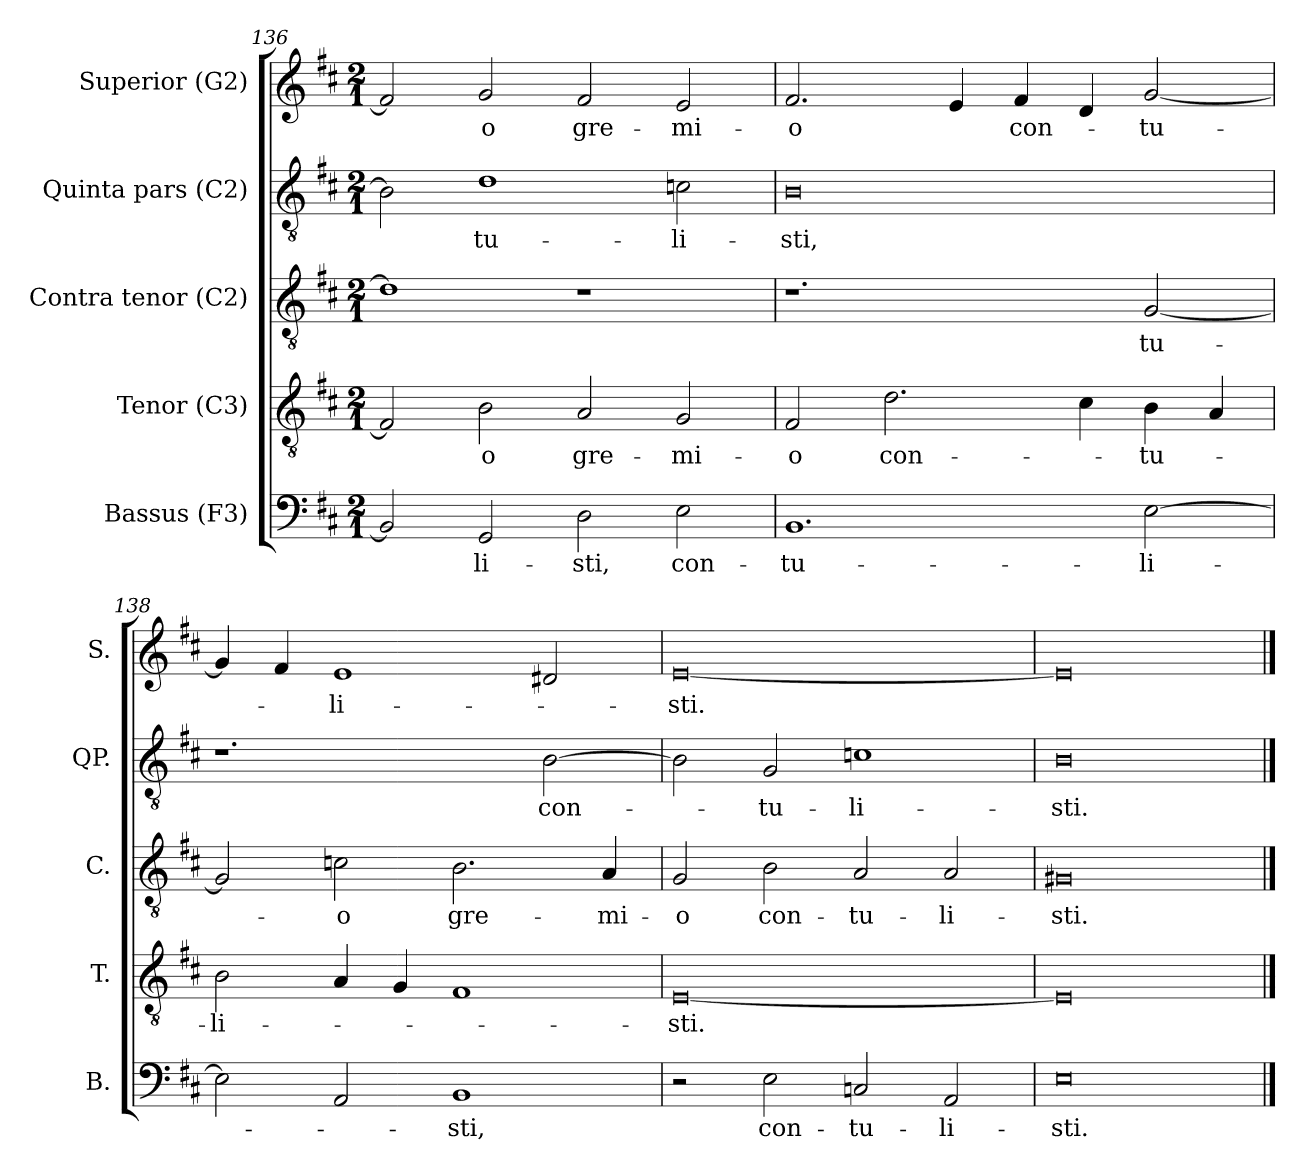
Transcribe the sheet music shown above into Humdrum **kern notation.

**kern	**text	**kern	**text	**kern	**text	**kern	**text	**kern	**text
*part5	*part5	*part4	*part4	*part3	*part3	*part2	*part2	*part1	*part1
*staff5	*staff5	*staff4	*staff4	*staff3	*staff3	*staff2	*staff2	*staff1	*staff1
*I"Bassus (F3)	*	*I"Tenor (C3)	*	*I"Contra tenor (C2)	*	*I"Quinta pars (C2)	*	*I"Superior (G2)	*
*I'B.	*	*I'T.	*	*I'C.	*	*I'QP.	*	*I'S.	*
*clefF4	*	*clefGv2	*	*clefGv2	*	*clefGv2	*	*clefG2	*
*	*	*ITrd7c12	*	*ITrd7c12	*	*ITrd7c12	*	*	*
*k[f#c#]	*	*k[f#c#]	*	*k[f#c#]	*	*k[f#c#]	*	*k[f#c#]	*
*D:	*	*D:	*	*D:	*	*D:	*	*D:	*
*M2/1	*	*M2/1	*	*M2/1	*	*M2/1	*	*M2/1	*
=136	=136	=136	=136	=136	=136	=136	=136	=136	=136
2BBi/]	.	2FF#i/]	.	1Di]	.	2BBi\]	.	2f#i/]	.
!	!LO:LY:b:color=#000000	!	!	!	!	!	!	!	!
!	!	!	!LO:LY:b:color=#000000	!	!	!	!	!	!
!	!	!	!	!	!	!	!LO:LY:b:color=#000000	!	!
!	!	!	!	!	!	!	!	!	!LO:LY:b:color=#000000
2GGi/	-li-	2BBi\	-o	.	.	1Di	-tu-	2gi/	-o
!	!LO:LY:b:color=#000000	!	!	!	!	!	!	!	!
!	!	!	!LO:LY:b:color=#000000	!	!	!	!	!	!
!	!	!	!	!	!	!	!	!	!LO:LY:b:color=#000000
2Di\	-sti,	2AAi/	gre-	1r	.	.	.	2f#i/	gre-
!	!LO:LY:b:color=#000000	!	!	!	!	!	!	!	!
!	!	!	!LO:LY:b:color=#000000	!	!	!	!	!	!
!	!	!	!	!	!	!	!LO:LY:b:color=#000000	!	!
!	!	!	!	!	!	!	!	!	!LO:LY:b:color=#000000
2Ei\	con-	2GGi/	-mi-	.	.	2Ci\	-li-	2ei/	-mi-
!!LO:LB:g=z
=137	=137	=137	=137	=137	=137	=137	=137	=137	=137
!	!LO:LY:b:color=#000000	!	!	!	!	!	!	!	!
!	!	!	!LO:LY:b:color=#000000	!	!	!	!	!	!
!	!	!	!	!	!	!	!LO:LY:b:color=#000000	!	!
!	!	!	!	!	!	!	!	!	!LO:LY:b:color=#000000
1.BBi	-tu-	2FF#i/	-o	1.r	.	0BBi	-sti,	2.f#i/	-o
!	!	!	!LO:LY:b:color=#000000	!	!	!	!	!	!
.	.	2.Di\	con-	.	.	.	.	.	.
.	.	.	.	.	.	.	.	4ei/	.
!	!	!	!	!	!	!	!	!	!LO:LY:b:color=#000000
.	.	.	.	.	.	.	.	4f#i/	con-
.	.	4C#i\	.	.	.	.	.	4di/	.
!	!LO:LY:b:color=#000000	!	!	!	!	!	!	!	!
!	!	!	!LO:LY:b:color=#000000	!	!	!	!	!	!
!	!	!	!	!	!LO:LY:b:color=#000000	!	!	!	!
!	!	!	!	!	!	!	!	!	!LO:LY:b:color=#000000
[2Ei\	-li-	4BBi\	-tu-	[2GGi/	tu-	.	.	[2gi/	-tu-
.	.	4AAi/	.	.	.	.	.	.	.
=138	=138	=138	=138	=138	=138	=138	=138	=138	=138
!	!	!	!LO:LY:b:color=#000000	!	!	!	!	!	!
2Ei\]	.	2BBi\	-li-	2GGi/]	.	1.r	.	4gi/]	.
.	.	.	.	.	.	.	.	4f#i/	.
!	!	!	!	!	!LO:LY:b:color=#000000	!	!	!	!
!	!	!	!	!	!	!	!	!	!LO:LY:b:color=#000000
2AAi/	.	4AAi/	.	2Ci\	-o	.	.	1ei	-li-
.	.	4GGi/	.	.	.	.	.	.	.
!	!LO:LY:b:color=#000000	!	!	!	!	!	!	!	!
!	!	!	!	!	!LO:LY:b:color=#000000	!	!	!	!
1BBi	-sti,	1FF#i	.	2.BBi\	gre-	.	.	.	.
!	!	!	!	!	!	!	!LO:LY:b:color=#000000	!	!
.	.	.	.	.	.	[2BBi\	con-	2d#i/	.
!	!	!	!	!	!LO:LY:b:color=#000000	!	!	!	!
.	.	.	.	4AAi/	-mi-	.	.	.	.
=139	=139	=139	=139	=139	=139	=139	=139	=139	=139
!	!	!	!LO:LY:b:color=#000000	!	!	!	!	!	!
!	!	!	!	!	!LO:LY:b:color=#000000	!	!	!	!
!	!	!	!	!	!	!	!	!	!LO:LY:b:color=#000000
2r	.	[0EEi	-sti.	2GGi/	-o	2BBi\]	.	[0ei	-sti.
!	!LO:LY:b:color=#000000	!	!	!	!	!	!	!	!
!	!	!	!	!	!LO:LY:b:color=#000000	!	!	!	!
!	!	!	!	!	!	!	!LO:LY:b:color=#000000	!	!
2Ei\	con-	.	.	2BBi\	con-	2GGi/	-tu-	.	.
!	!LO:LY:b:color=#000000	!	!	!	!	!	!	!	!
!	!	!	!	!	!LO:LY:b:color=#000000	!	!	!	!
!	!	!	!	!	!	!	!LO:LY:b:color=#000000	!	!
2Ci/	-tu-	.	.	2AAi/	-tu-	1Ci	-li-	.	.
!	!LO:LY:b:color=#000000	!	!	!	!	!	!	!	!
!	!	!	!	!	!LO:LY:b:color=#000000	!	!	!	!
2AAi/	-li-	.	.	2AAi/	-li-	.	.	.	.
=140	=140	=140	=140	=140	=140	=140	=140	=140	=140
!	!LO:LY:b:color=#000000	!	!	!	!	!	!	!	!
!	!	!	!	!	!LO:LY:b:color=#000000	!	!	!	!
!	!	!	!	!	!	!	!LO:LY:b:color=#000000	!	!
0Ei	-sti.	0EEi]	.	0GG#i	-sti.	0BBi	-sti.	0ei]	.
==	==	==	==	==	==	==	==	==	==
*-	*-	*-	*-	*-	*-	*-	*-	*-	*-
